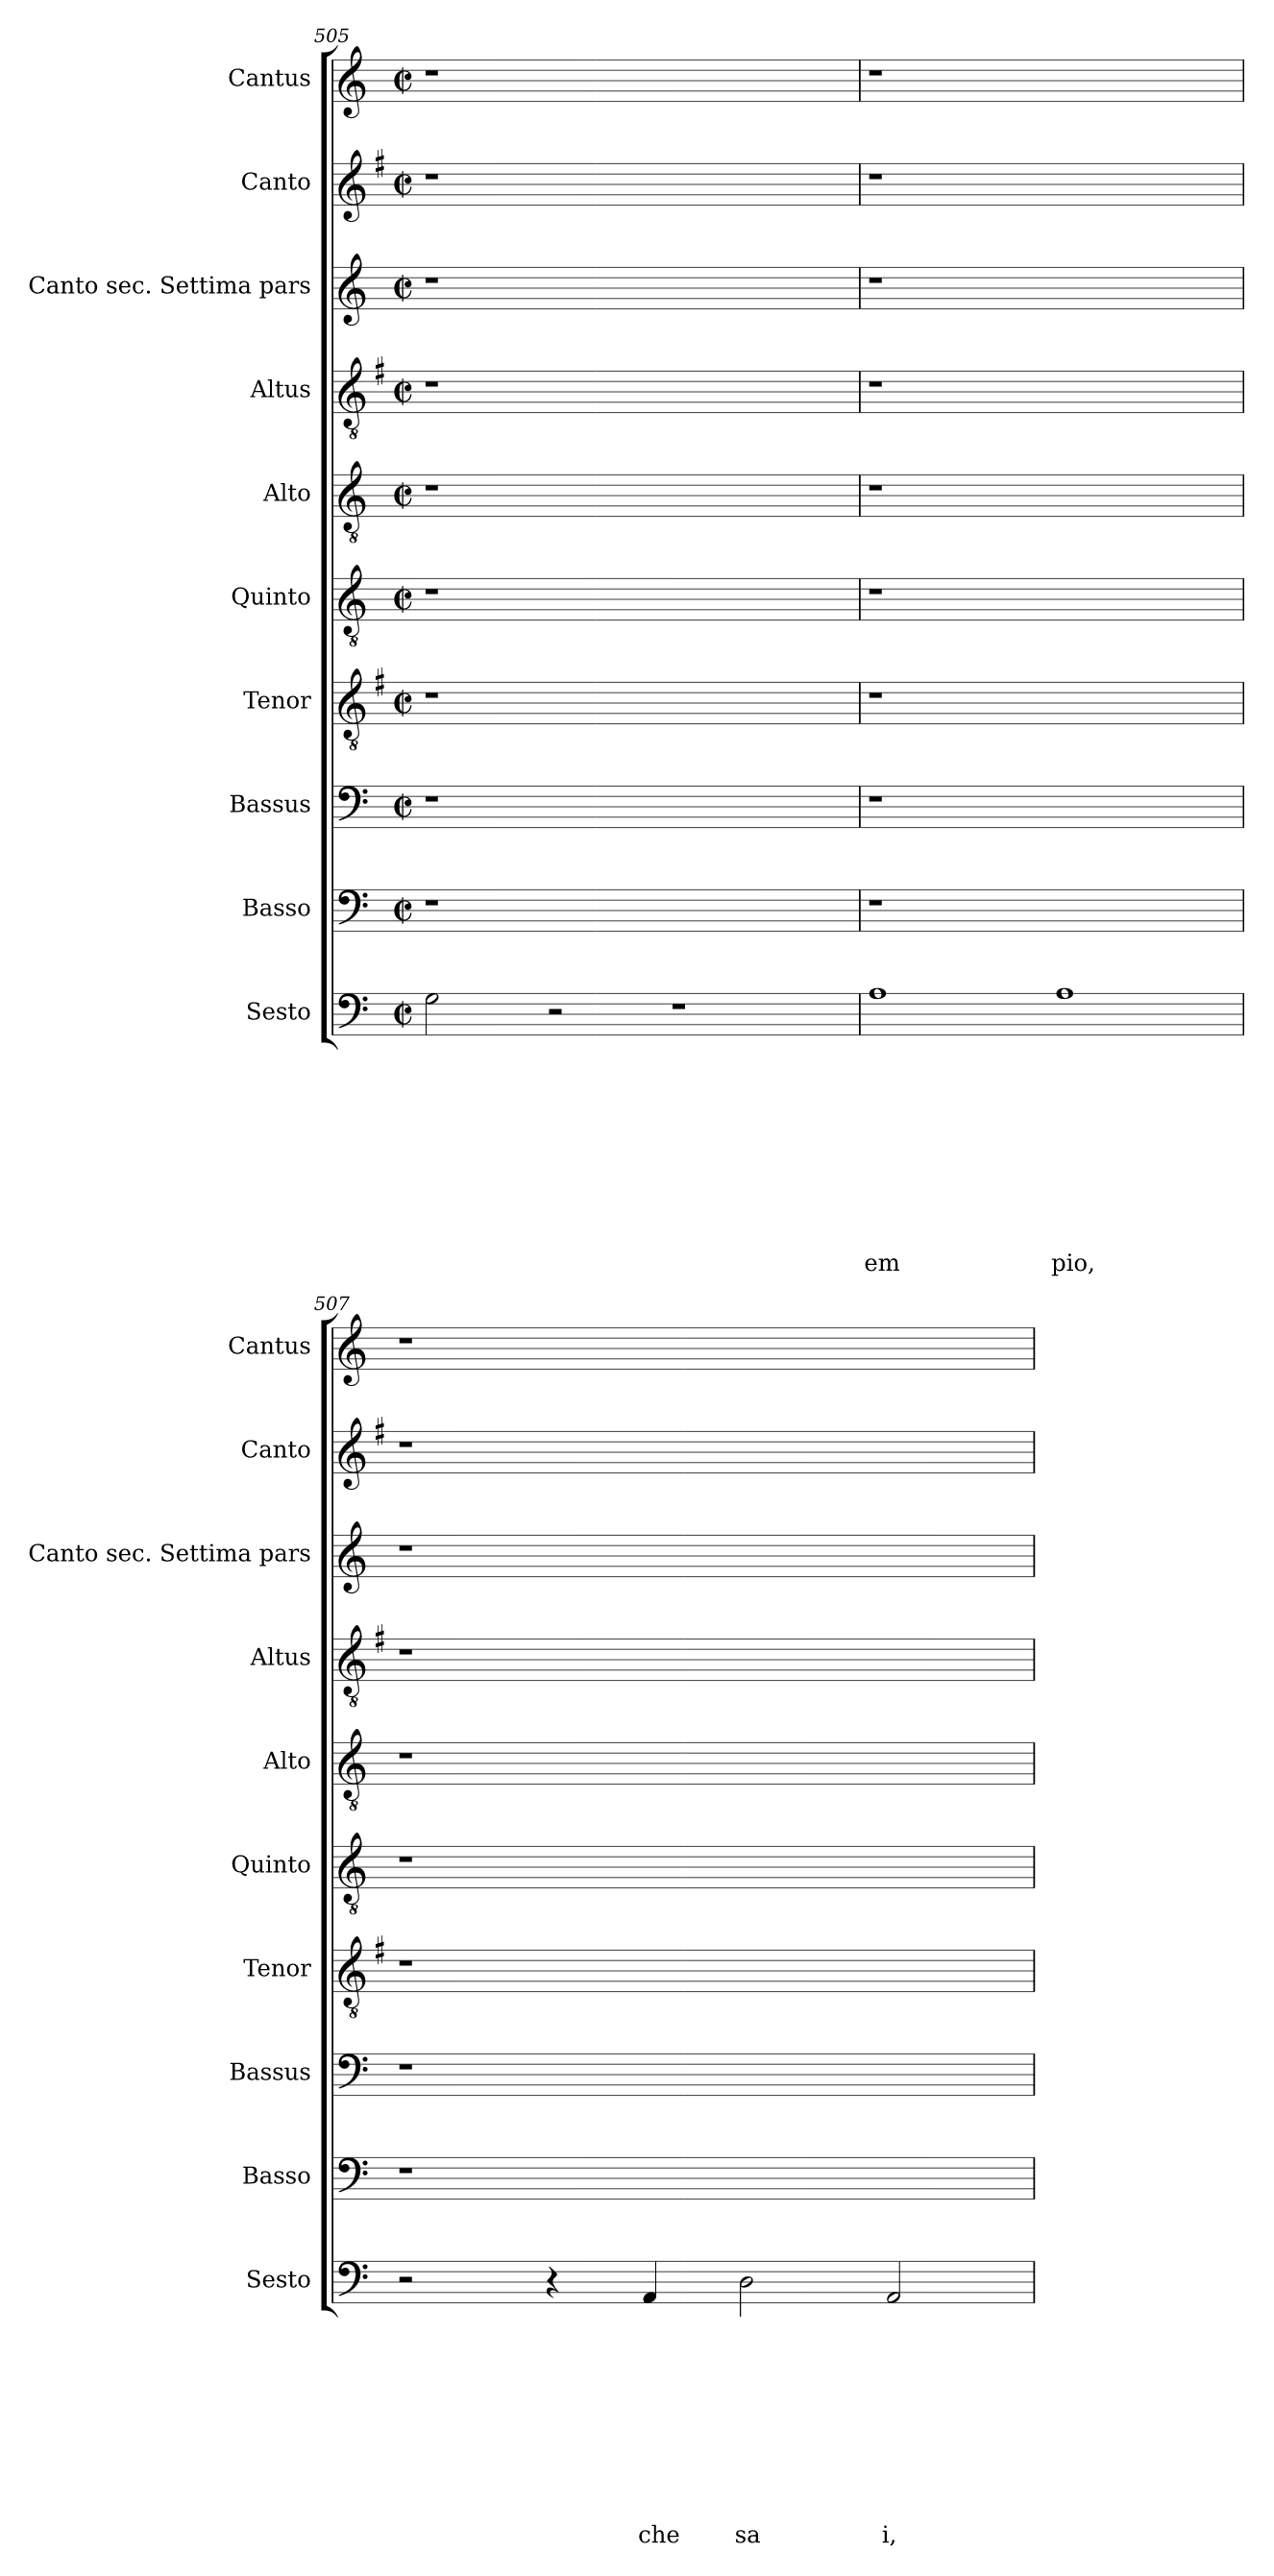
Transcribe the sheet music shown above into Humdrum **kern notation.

**kern	**text	**text	**text	**text	**text	**text	**text	**text	**text	**text	**kern	**kern	**kern	**kern	**kern	**kern	**kern	**kern	**kern
*part10	*part10	*part10	*part10	*part10	*part10	*part10	*part10	*part10	*part10	*part10	*part9	*part8	*part7	*part6	*part5	*part4	*part3	*part2	*part1
*staff10	*staff10	*staff10	*staff10	*staff10	*staff10	*staff10	*staff10	*staff10	*staff10	*staff10	*staff9	*staff8	*staff7	*staff6	*staff5	*staff4	*staff3	*staff2	*staff1
*I"Sesto	*	*	*	*	*	*	*	*	*	*	*I"Basso	*I"Bassus	*I"Tenor	*I"Quinto	*I"Alto	*I"Altus	*I"Canto sec. Settima pars	*I"Canto	*I"Cantus
*I'Sesto	*	*	*	*	*	*	*	*	*	*	*I'Basso	*I'Bassus	*I'Tenor	*I'Quinto	*I'Alto	*I'Altus	*I'Canto sec. Settima pars	*I'Canto	*I'Cantus
*clefF4	*	*	*	*	*	*	*	*	*	*	*clefF4	*clefF4	*clefGv2	*clefGv2	*clefGv2	*clefGv2	*clefG2	*clefG2	*clefG2
*k[]	*	*	*	*	*	*	*	*	*	*	*k[]	*k[]	*k[f#]	*k[]	*k[]	*k[f#]	*k[]	*k[f#]	*k[]
*C:	*	*	*	*	*	*	*	*	*	*	*C:	*C:	*G:	*C:	*C:	*G:	*C:	*G:	*C:
*M2/2	*	*	*	*	*	*	*	*	*	*	*M2/2	*M2/2	*M2/2	*M2/2	*M2/2	*M2/2	*M2/2	*M2/2	*M2/2
*met(c|)	*	*	*	*	*	*	*	*	*	*	*met(c|)	*met(c|)	*met(c|)	*met(c|)	*met(c|)	*met(c|)	*met(c|)	*met(c|)	*met(c|)
=505	=505	=505	=505	=505	=505	=505	=505	=505	=505	=505	=505	=505	=505	=505	=505	=505	=505	=505	=505
2G\	.	.	.	.	.	.	.	.	.	.	1r	1r	1r	1r	1r	1r	1r	1r	1r
2r	.	.	.	.	.	.	.	.	.	.	.	.	.	.	.	.	.	.	.
1r	.	.	.	.	.	.	.	.	.	.	1ryy	1ryy	1ryy	1ryy	1ryy	1ryy	1ryy	1ryy	1ryy
=506	=506	=506	=506	=506	=506	=506	=506	=506	=506	=506	=506	=506	=506	=506	=506	=506	=506	=506	=506
!	!	!	!	!	!	!	!	!	!	!LO:LY:b	!	!	!	!	!	!	!	!	!
1A	.	.	.	.	.	.	.	.	.	em	1r	1r	1r	1r	1r	1r	1r	1r	1r
!	!	!	!	!	!	!	!	!	!	!LO:LY:b	!	!	!	!	!	!	!	!	!
1A	.	.	.	.	.	.	.	.	.	pio,	1ryy	1ryy	1ryy	1ryy	1ryy	1ryy	1ryy	1ryy	1ryy
=507	=507	=507	=507	=507	=507	=507	=507	=507	=507	=507	=507	=507	=507	=507	=507	=507	=507	=507	=507
2r	.	.	.	.	.	.	.	.	.	.	1r	1r	1r	1r	1r	1r	1r	1r	1r
4r	.	.	.	.	.	.	.	.	.	.	.	.	.	.	.	.	.	.	.
!	!	!	!	!	!	!	!	!	!	!LO:LY:b	!	!	!	!	!	!	!	!	!
4AA/	.	.	.	.	.	.	.	.	.	che	.	.	.	.	.	.	.	.	.
!	!	!	!	!	!	!	!	!	!	!LO:LY:b	!	!	!	!	!	!	!	!	!
2D\	.	.	.	.	.	.	.	.	.	sa	1ryy	1ryy	1ryy	1ryy	1ryy	1ryy	1ryy	1ryy	1ryy
!	!	!	!	!	!	!	!	!	!	!LO:LY:b	!	!	!	!	!	!	!	!	!
2AA/	.	.	.	.	.	.	.	.	.	i,	.	.	.	.	.	.	.	.	.
=	=	=	=	=	=	=	=	=	=	=	=	=	=	=	=	=	=	=	=
*-	*-	*-	*-	*-	*-	*-	*-	*-	*-	*-	*-	*-	*-	*-	*-	*-	*-	*-	*-
